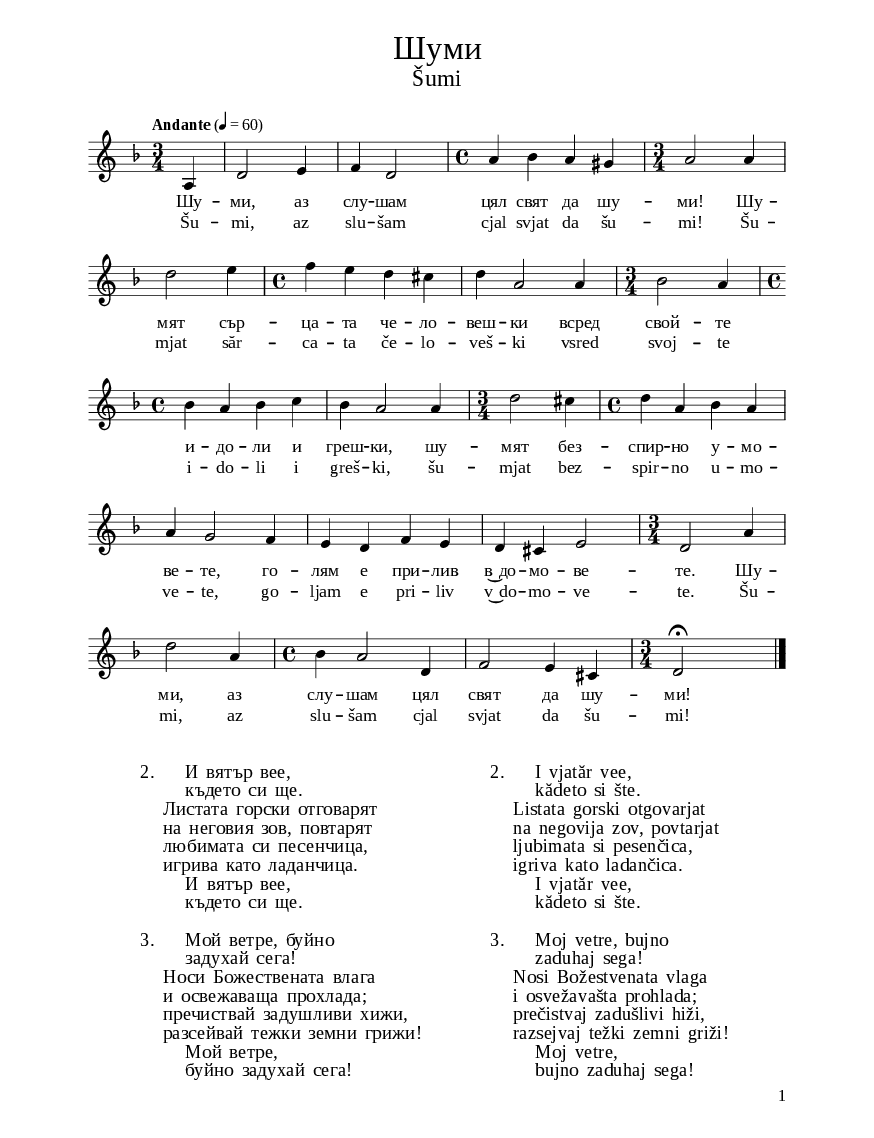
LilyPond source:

\version "2.24.1"

% include paper part and global functions
\include "include/globals.ily"

\bookpart {
  \label #'ref032
  \tocItem \markup "Шуми – Šumi"
  \include "include/bookpart-paper.ily"
  \score {
    \include "include/score-layout.ily"

    \new Voice \absolute  {
      \clef treble
      \key d \minor
      \time 3/4
      \tempoFunc "Andante" 4 "60"
      \partial 4
      \autoBeamOff

      a4 | d'2 e'4 | f'4 d'2 | \time 4/4  a'4 bes' a' gis' | \time 3/4  a'2 a'4 \break |
      d''2 e''4 | \time 4/4

      f''4 e'' d'' cis'' | d''4 \stemUp a'2 \stemNeutral

      a'4 | \time 3/4  bes'2 a'4 | \break

      \time 4/4  bes'4 a' bes' c'' | bes'4 a'2 a'4 | \time 3/4  d''2 cis''4 | \time 4/4  d''4 a' bes' a' \break |
      a'4 g'2 f'4 |  e'4 d' f' e' | d'4 cis' e'2 | \time 3/4  d'2 a'4 \break |
      d''2 a'4 | \time 4/4  bes'4 a'2 d'4 | f'2 e'4 cis' | \time 3/4  d'2 \fermata s4 | \bar "|." \break
    }

    \addlyrics {
      Шу -- ми,
      аз слу -- шам цял свят да шу -- ми! Шу -- мят
      сър -- ца -- та че -- ло --  веш -- ки всред
      свой -- те и -- до -- ли и греш -- ки, шу -- мят
      без -- спир -- но у -- мо -- ве -- те, го -- лям
      е при -- лив в~до -- мо -- ве -- те. Шу -- ми,
      аз слу -- шам цял свят да шу -- ми!
    }

    \addlyrics {
      Šu -- mi,
      az slu -- šam cjal svjat da šu -- mi! Šu -- mjat
      săr -- ca -- ta če -- lo --  veš -- ki vsred
      svoj -- te i -- do -- li i greš -- ki, šu -- mjat
      bez -- spir -- no u -- mo -- ve -- te, go -- ljam
      e pri -- liv v~do -- mo -- ve -- te. Šu -- mi,
      az slu -- šam cjal svjat da šu -- mi!
    }

    \header {
      title = \titleFunc "Шуми" "Šumi"
    }

    \midi{}

  } % score



  \markup \fontsize #+1.7 {
    \hspace #5
    \override #'(baseline-skip . 1.8)
    \column {
      \line {   2.  "   "  И вятър вее, }

      \line {   "   "    "   "       където си ще.}

      \line {   "   "Листата горски отговарят}

      \line {   "   "на неговия зов, повтарят}

      \line {   "   "любимата си песенчица,}

      \line {   "   "игрива като ладанчица.}

      \line {  "   "    "   "И вятър вее, }

      \line {    "   "    "   "където си ще.}


      \line { " " }
      \line {   3. "   "  Мой ветре, буйно }

      \line {   "   "    "   "  задухай сега!}

      \line {   "   "Носи Божествената влага}

      \line {   "   "и освежаваща прохлада;}

      \line {   "   "пречиствай задушливи хижи,}

      \line {   "   "разсейвай тежки земни грижи!}

      \line {    "   "    "   "Мой ветре, }

      \line {    "   "    "   "буйно задухай сега!}

    }

    \hspace #6
    \override #'(baseline-skip . 1.8)
    \column {
      \line {   2.  "   "  I vjatăr vee, }

      \line {   "   "    "   "       kădeto si šte.}

      \line {   "   "Listata gorski otgovarjat}

      \line {   "   "na negovija zov, povtarjat}

      \line {   "   "ljubimata si pesenčica,}

      \line {   "   "igriva kato ladančica.}

      \line {  "   "    "   "I vjatăr vee, }

      \line {    "   "    "   "kădeto si šte.}


      \line { " " }
      \line {   3. "   "  Moj vetre, bujno }

      \line {   "   "    "   "  zaduhaj sega!}

      \line {   "   "Nosi Božestvenata vlaga}

      \line {   "   "i osvežavašta prohlada;}

      \line {   "   "prečistvaj zadušlivi hiži,}

      \line {   "   "razsejvaj težki zemni griži!}

      \line {    "   "    "   "Moj vetre, }

      \line {    "   "    "   "bujno zaduhaj sega!}

    } %column
  } % markup

  \pageBreak

  \markup \fontsize #+1.7 {
    \hspace #5
    \override #'(baseline-skip . 1.8)
    \column {
      \line {   4.  "   "        Задухай, ветре, }
      \line {   "   "    "   "         света разведри!}

      \line {   "   "При чисти мисли, нежни чувства}

      \line {   "   "цъфтят Божествени изкуства;}

      \line {   "   "навред да просияе радост,}

      \line {   "   "навред да диша свежа младост.}

      \line {  "   "    "   " Задухай, ветре, }
      \line {   "   "    "   " света избистри}
    }



    \hspace #3
    \override #'(baseline-skip . 1.8)
    \column {
      \line {   4.  "   "        Zaduhaj, vetre, }
      \line {   "   "    "   "         sveta razvedri!}

      \line {   "   "Pri čisti misli, nežni čuvstva}

      \line {   "   "căftjat Božestveni izkustva;}

      \line {   "   "navred da prosijae radost,}

      \line {   "   "navred da diša sveža mladost.}

      \line {  "   "    "   " Zaduhaj, vetre, }
      \line {   "   "    "   " sveta izbistri}
    }
    %column
  } % markup

  \markup \empty-two

  % include foreign translation(s) of the song
  \version "2.22.0"

\markup \fill-line { \fontsize #6 "Es lärmt" }
\markup \null
\markup \null
\markup \fontsize #+2.5 {
  \hspace #10
  \override #'(baseline-skip . 2)
  \column {
    \line { " " }


    \line {   1. Es lärmt, es lärmt, ich höre,}

    \line {   "   "die ganze Welt lärmen! }

    \line {   "   "Die Herzen der Menschen lärmen }

    \line {   "   "zwischen ihren Idolen und Fehlern; }

    \line {   "   "die Gehirne lärmen unaufhörlich. }

    \line {   "   "Es ist eine große Flut in den Häusern. }

    \line {   "   "Es lärmt, ich höre,}

    \line {   "   "die ganze Welt lärmen!}

    \line { " " }
    \line {   2. Und der Wind weht, }

    \line {   "   "wohin er will. }

    \line {   "   "Die Blätter des Waldes antworten }

    \line {   "   "auf seinem Ruf, sie wiederholen ihr Lieblingslied,}

    \line {   "   "spielerisch wie ein tanzendes Mädchen.}

    \line {   "   "Und der Wind weht, }

    \line {   "   "wohin er will.}

    \line { " " }

    \line {   3. Oh, mein Wind, }

    \line {   "   "wehe nun stark! }

    \line {   "   "Bringe die göttliche Feuchtigkeit}

    \line {   "   "und die belebende Frische, }

    \line {   "   "reinige die stickigen Hütten}

    \line {   "   "und zerstreue die schweren menschlichen Sorgen!}

    \line {   "   "Oh, mein Wind,}

    \line {   "   "wehe nun stark!}

    \line { " " }
    \line {   4. Wehe, Wind, }

    \line {   "   "muntere die Welt auf! }

    \line {   "   "Bei reinen Gedanken und zärtlichen Gefühlen }

    \line {   "   "erblühen die göttlichen Künste;}

    \line {   "   "möge überall Freude erstrahlen}

    \line {   "   "und die frische Jugend aufatmen! }

    \line {   "   "Wehe, Wind, }

    \line {   "   "kläre die Welt!}

    \line { " " }
    \line { "   " \italic { Refrain } ... }
  }
}



} % bookpart
